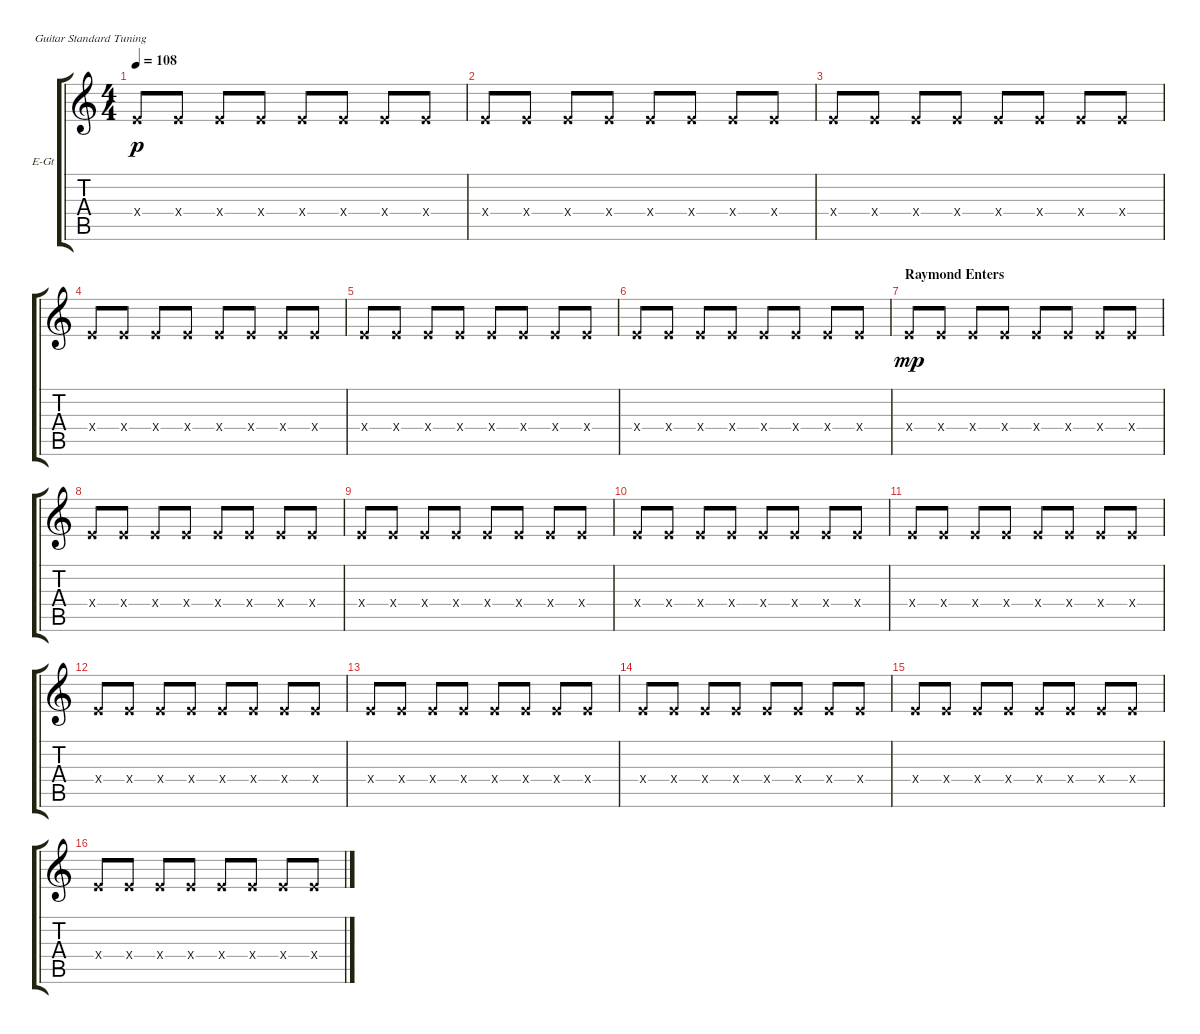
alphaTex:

\bracketExtendMode groupsimilarinstruments
\firstSystemTrackNameOrientation horizontal
\otherSystemsTrackNameOrientation horizontal
\track ("Electric Guitar 2" "E-Gt") {instrument distortionguitar}
\staff {score tabs}
\tuning (E4 B3 G3 D3 A2 E2)
\ts (4 4)
\tempo 108
\clef g2
\ks c
2.4{x}.8{dy p} 2.4{x}.8 2.4{x}.8 2.4{x}.8 2.4{x}.8 2.4{x}.8 2.4{x}.8 2.4{x}.8 |
2.4{x}.8 2.4{x}.8 2.4{x}.8 2.4{x}.8 2.4{x}.8 2.4{x}.8 2.4{x}.8 2.4{x}.8 |
2.4{x}.8 2.4{x}.8 2.4{x}.8 2.4{x}.8 2.4{x}.8 2.4{x}.8 2.4{x}.8 2.4{x}.8 |
2.4{x}.8 2.4{x}.8 2.4{x}.8 2.4{x}.8 2.4{x}.8 2.4{x}.8 2.4{x}.8 2.4{x}.8 |
2.4{x}.8 2.4{x}.8 2.4{x}.8 2.4{x}.8 2.4{x}.8 2.4{x}.8 2.4{x}.8 2.4{x}.8 |
2.4{x}.8 2.4{x}.8 2.4{x}.8 2.4{x}.8 2.4{x}.8 2.4{x}.8 2.4{x}.8 2.4{x}.8 |
\section ("" "Raymond Enters")
2.4{x}.8{dy mp} 2.4{x}.8 2.4{x}.8 2.4{x}.8 2.4{x}.8 2.4{x}.8 2.4{x}.8 2.4{x}.8 |
2.4{x}.8 2.4{x}.8 2.4{x}.8 2.4{x}.8 2.4{x}.8 2.4{x}.8 2.4{x}.8 2.4{x}.8 |
2.4{x}.8 2.4{x}.8 2.4{x}.8 2.4{x}.8 2.4{x}.8 2.4{x}.8 2.4{x}.8 2.4{x}.8 |
2.4{x}.8 2.4{x}.8 2.4{x}.8 2.4{x}.8 2.4{x}.8 2.4{x}.8 2.4{x}.8 2.4{x}.8 |
2.4{x}.8 2.4{x}.8 2.4{x}.8 2.4{x}.8 2.4{x}.8 2.4{x}.8 2.4{x}.8 2.4{x}.8 |
2.4{x}.8 2.4{x}.8 2.4{x}.8 2.4{x}.8 2.4{x}.8 2.4{x}.8 2.4{x}.8 2.4{x}.8 |
2.4{x}.8 2.4{x}.8 2.4{x}.8 2.4{x}.8 2.4{x}.8 2.4{x}.8 2.4{x}.8 2.4{x}.8 |
2.4{x}.8 2.4{x}.8 2.4{x}.8 2.4{x}.8 2.4{x}.8 2.4{x}.8 2.4{x}.8 2.4{x}.8 |
2.4{x}.8 2.4{x}.8 2.4{x}.8 2.4{x}.8 2.4{x}.8 2.4{x}.8 2.4{x}.8 2.4{x}.8 |
2.4{x}.8 2.4{x}.8 2.4{x}.8 2.4{x}.8 2.4{x}.8 2.4{x}.8 2.4{x}.8 2.4{x}.8
